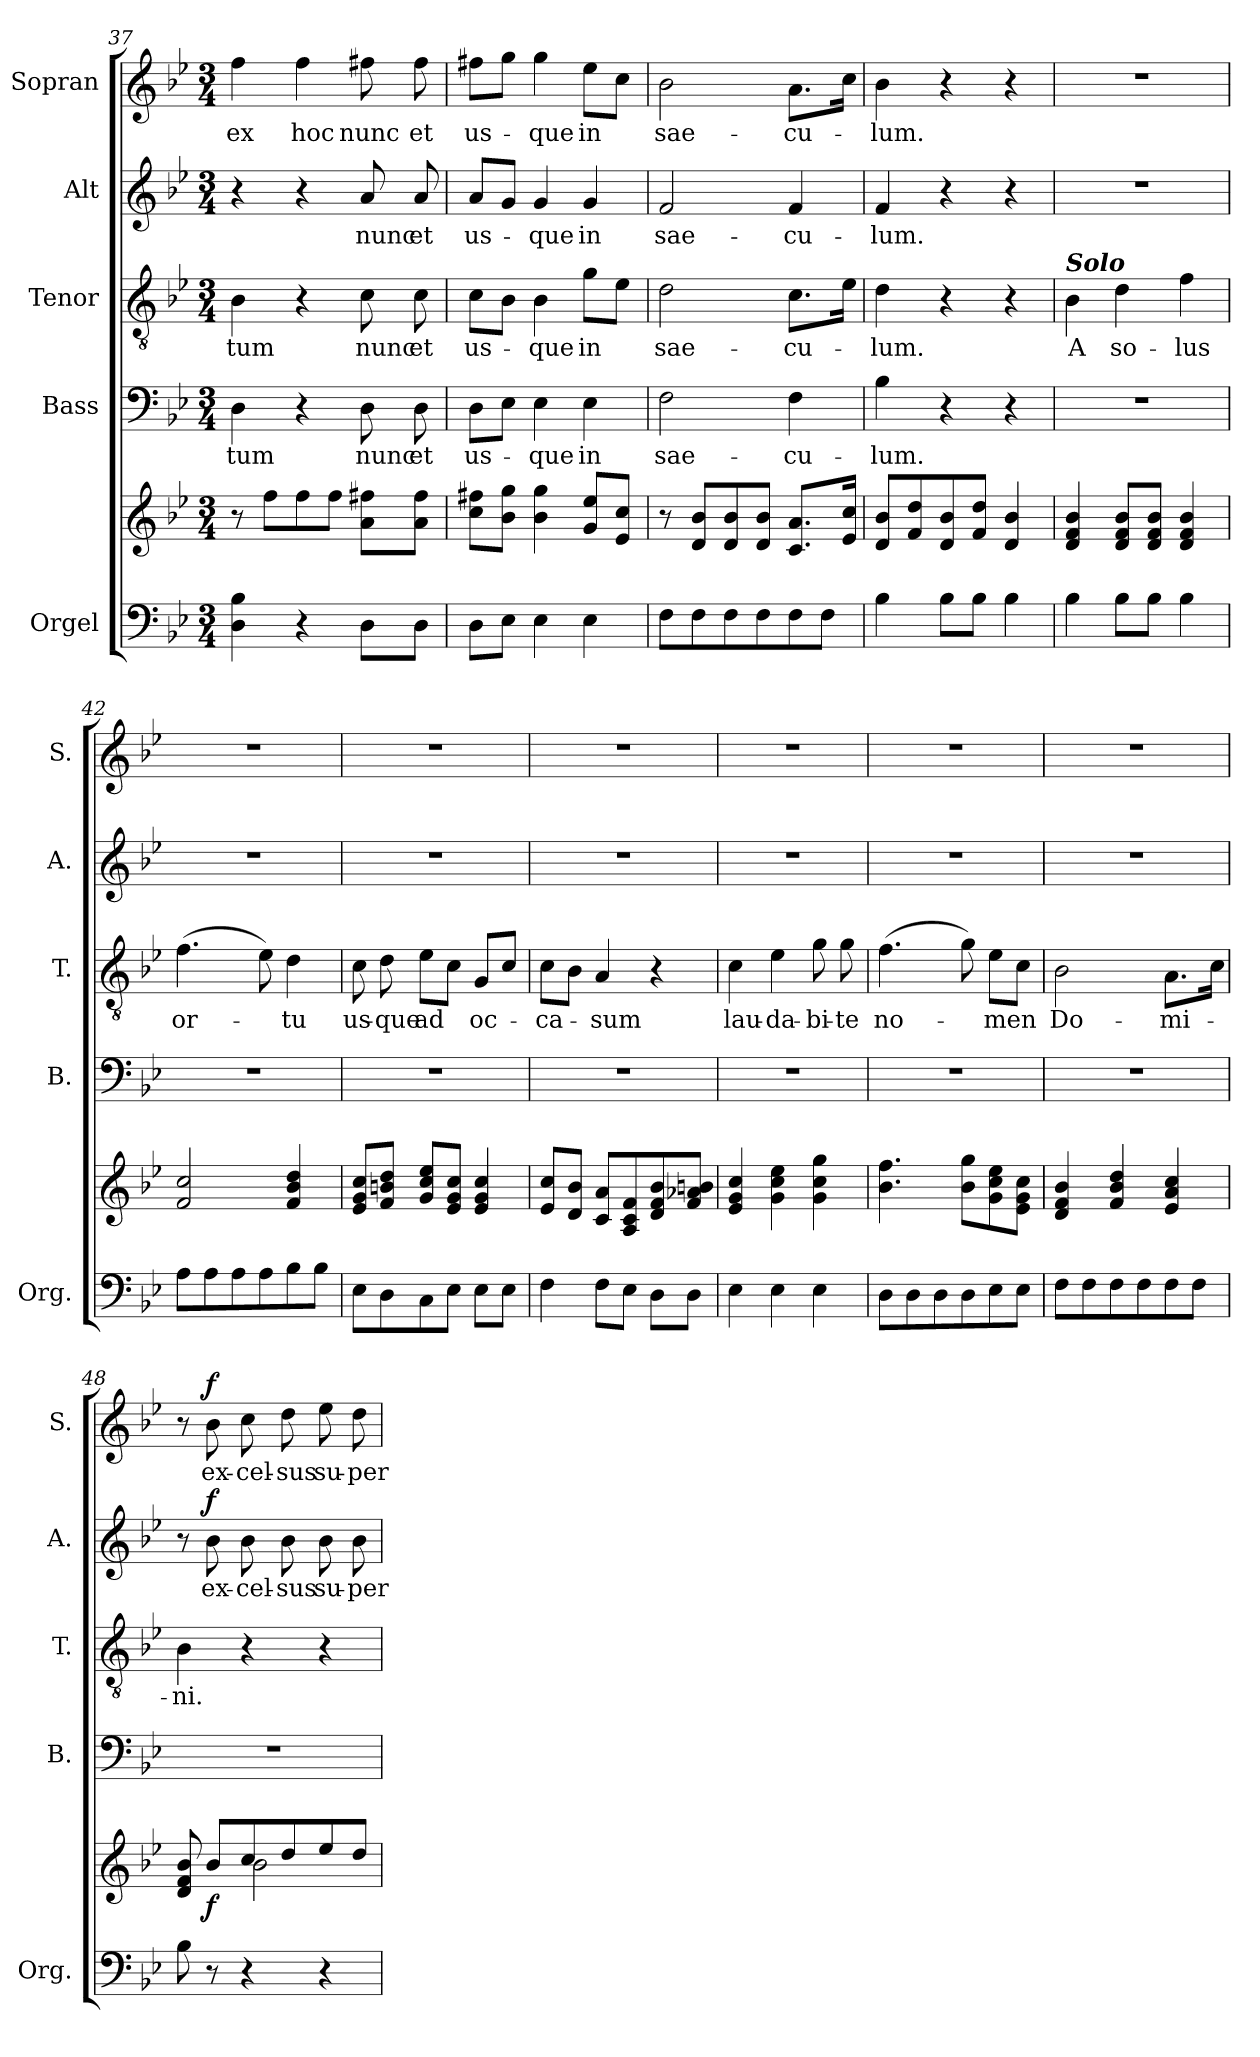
**kern	**kern	**dynam	**kern	**text	**kern	**text	**kern	**text	**dynam	**kern	**text	**dynam
*part5	*part5	*part5	*part4	*part4	*part3	*part3	*part2	*part2	*part2	*part1	*part1	*part1
*staff6	*staff5	*staff5/6	*staff4	*staff4	*staff3	*staff3	*staff2	*staff2	*staff2	*staff1	*staff1	*staff1
*I"Orgel	*	*	*I"Bass	*	*I"Tenor	*	*I"Alt	*	*	*I"Sopran	*	*
*I'Org.	*	*	*I'B.	*	*I'T.	*	*I'A.	*	*	*I'S.	*	*
*clefF4	*clefG2	*	*clefF4	*	*clefGv2	*	*clefG2	*	*	*clefG2	*	*
*k[b-e-]	*k[b-e-]	*	*k[b-e-]	*	*k[b-e-]	*	*k[b-e-]	*	*	*k[b-e-]	*	*
*B-:	*B-:	*	*B-:	*	*B-:	*	*B-:	*	*	*B-:	*	*
*M3/4	*M3/4	*	*M3/4	*	*M3/4	*	*M3/4	*	*	*M3/4	*	*
=37	=37	=37	=37	=37	=37	=37	=37	=37	=37	=37	=37	=37
!	!	!	!	!LO:LY:b	!	!LO:LY:b	!	!	!	!	!LO:LY:b	!
4D\ 4B-\	8r	.	4D\	-tum	4B-\	-tum	4r	.	.	4ff\	ex	.
.	8ff\L	.	.	.	.	.	.	.	.	.	.	.
!	!	!	!	!	!	!	!	!	!	!	!LO:LY:b	!
4r	8ff\	.	4r	.	4r	.	4r	.	.	4ff\	hoc	.
.	8ff\J	.	.	.	.	.	.	.	.	.	.	.
!	!	!	!	!LO:LY:b	!	!LO:LY:b	!	!LO:LY:b	!	!	!LO:LY:b	!
8D\L	8a\ 8ff#X\L	.	8D\	nunc	8c\	nunc	8a/	nunc	.	8ff#X\	nunc	.
!	!	!	!	!LO:LY:b	!	!LO:LY:b	!	!LO:LY:b	!	!	!LO:LY:b	!
8D\J	8a\ 8ff#\J	.	8D\	et	8c\	et	8a/	et	.	8ff#\	et	.
=38	=38	=38	=38	=38	=38	=38	=38	=38	=38	=38	=38	=38
!	!	!	!	!LO:LY:b	!	!LO:LY:b	!	!LO:LY:b	!	!	!LO:LY:b	!
8D\L	8cc\ 8ff#X\L	.	8D\L	us-	8c\L	us-	8a/L	us-	.	8ff#X\L	us-	.
8E-\J	8b-\ 8gg\J	.	8E-\J	.	8B-\J	.	8g/J	.	.	8gg\J	.	.
!	!	!	!	!LO:LY:b	!	!LO:LY:b	!	!LO:LY:b	!	!	!LO:LY:b	!
4E-\	4b-\ 4gg\	.	4E-\	-que	4B-\	-que	4g/	-que	.	4gg\	-que	.
!	!	!	!	!LO:LY:b	!	!LO:LY:b	!	!LO:LY:b	!	!	!LO:LY:b	!
4E-\	8g/ 8ee-/L	.	4E-\	in	8g\L	in	4g/	in	.	8ee-\L	in	.
.	8e-/ 8cc/J	.	.	.	8e-\J	.	.	.	.	8cc\J	.	.
=39	=39	=39	=39	=39	=39	=39	=39	=39	=39	=39	=39	=39
!	!	!	!	!LO:LY:b	!	!LO:LY:b	!	!LO:LY:b	!	!	!LO:LY:b	!
8F\L	8r	.	2F\	sae-	2d\	sae-	2f/	sae-	.	2b-\	sae-	.
8F\	8d/ 8b-/L	.	.	.	.	.	.	.	.	.	.	.
8F\	8d/ 8b-/	.	.	.	.	.	.	.	.	.	.	.
8F\	8d/ 8b-/J	.	.	.	.	.	.	.	.	.	.	.
!	!	!	!	!LO:LY:b	!	!LO:LY:b	!	!LO:LY:b	!	!	!LO:LY:b	!
8F\	8.c/ 8.a/L	.	4F\	-cu-	8.c\L	-cu-	4f/	-cu-	.	8.a\L	-cu-	.
8F\J	.	.	.	.	.	.	.	.	.	.	.	.
.	16e-/ 16cc/Jk	.	.	.	16e-\Jk	.	.	.	.	16cc\Jk	.	.
=40	=40	=40	=40	=40	=40	=40	=40	=40	=40	=40	=40	=40
!	!	!	!	!LO:LY:b	!	!LO:LY:b	!	!LO:LY:b	!	!	!LO:LY:b	!
4B-\	8d/ 8b-/L	.	4B-\	-lum.	4d\	-lum.	4f/	-lum.	.	4b-\	-lum.	.
.	8f/ 8dd/	.	.	.	.	.	.	.	.	.	.	.
8B-\L	8d/ 8b-/	.	4r	.	4r	.	4r	.	.	4r	.	.
8B-\J	8f/ 8dd/J	.	.	.	.	.	.	.	.	.	.	.
4B-\	4d/ 4b-/	.	4r	.	4r	.	4r	.	.	4r	.	.
=41	=41	=41	=41	=41	=41	=41	=41	=41	=41	=41	=41	=41
!	!	!	!	!	!LO:TX:a:Bi:t=Solo	!	!	!	!	!	!	!
!	!	!	!	!	!	!LO:LY:b	!	!	!	!	!	!
4B-\	4d/ 4f/ 4b-/	.	2.r	.	4B-\	A	2.r	.	.	2.r	.	.
!	!	!	!	!	!	!LO:LY:b	!	!	!	!	!	!
8B-\L	8d/ 8f/ 8b-/L	.	.	.	4d\	so-	.	.	.	.	.	.
8B-\J	8d/ 8f/ 8b-/J	.	.	.	.	.	.	.	.	.	.	.
!	!	!	!	!	!	!LO:LY:b	!	!	!	!	!	!
4B-\	4d/ 4f/ 4b-/	.	.	.	4f\	-lus	.	.	.	.	.	.
=42	=42	=42	=42	=42	=42	=42	=42	=42	=42	=42	=42	=42
!	!	!	!	!	!	!LO:LY:b	!	!	!	!	!	!
8A\L	2f/ 2cc/	.	2.r	.	(>4.f\	or-	2.r	.	.	2.r	.	.
8A\	.	.	.	.	.	.	.	.	.	.	.	.
8A\	.	.	.	.	.	.	.	.	.	.	.	.
8A\	.	.	.	.	8e-\)	.	.	.	.	.	.	.
!	!	!	!	!	!	!LO:LY:b	!	!	!	!	!	!
8B-\	4f/ 4b-/ 4dd/	.	.	.	4d\	-tu	.	.	.	.	.	.
8B-\J	.	.	.	.	.	.	.	.	.	.	.	.
=43	=43	=43	=43	=43	=43	=43	=43	=43	=43	=43	=43	=43
!	!	!	!	!	!	!LO:LY:b	!	!	!	!	!	!
8E-\L	8e-/ 8g/ 8cc/L	.	2.r	.	8c\	us-	2.r	.	.	2.r	.	.
!	!	!	!	!	!	!LO:LY:b	!	!	!	!	!	!
8D\	8f/ 8bn/ 8dd/J	.	.	.	8d\	-que	.	.	.	.	.	.
!	!	!	!	!	!	!LO:LY:b	!	!	!	!	!	!
8C\	8g/ 8cc/ 8ee-/L	.	.	.	8e-\L	ad	.	.	.	.	.	.
8E-\J	8e-/ 8g/ 8cc/J	.	.	.	8c\J	.	.	.	.	.	.	.
!	!	!	!	!	!	!LO:LY:b	!	!	!	!	!	!
8E-\L	4e-/ 4g/ 4cc/	.	.	.	8G/L	oc-	.	.	.	.	.	.
8E-\J	.	.	.	.	8c/J	.	.	.	.	.	.	.
=44	=44	=44	=44	=44	=44	=44	=44	=44	=44	=44	=44	=44
!	!	!	!	!	!	!LO:LY:b	!	!	!	!	!	!
4F\	8e-/ 8cc/L	.	2.r	.	8c\L	-ca-	2.r	.	.	2.r	.	.
.	8d/ 8b-/J	.	.	.	8B-\J	.	.	.	.	.	.	.
!	!	!	!	!	!	!LO:LY:b	!	!	!	!	!	!
8F\L	8c/ 8a/L	.	.	.	4A/	-sum	.	.	.	.	.	.
8E-\J	8A/ 8c/ 8f/	.	.	.	.	.	.	.	.	.	.	.
8D\L	8d/ 8f/ 8b-/	.	.	.	4r	.	.	.	.	.	.	.
8D\J	8f/ 8a-X/ 8bn/J	.	.	.	.	.	.	.	.	.	.	.
!!LO:PB:g=z
=45	=45	=45	=45	=45	=45	=45	=45	=45	=45	=45	=45	=45
!	!	!	!	!	!	!LO:LY:b	!	!	!	!	!	!
4E-\	4e-/ 4g/ 4cc/	.	2.r	.	4c\	lau-	2.r	.	.	2.r	.	.
!	!	!	!	!	!	!LO:LY:b	!	!	!	!	!	!
4E-\	4g\ 4cc\ 4ee-\	.	.	.	4e-\	-da-	.	.	.	.	.	.
!	!	!	!	!	!	!LO:LY:b	!	!	!	!	!	!
4E-\	4g\ 4cc\ 4gg\	.	.	.	8g\	-bi-	.	.	.	.	.	.
!	!	!	!	!	!	!LO:LY:b	!	!	!	!	!	!
.	.	.	.	.	8g\	-te	.	.	.	.	.	.
=46	=46	=46	=46	=46	=46	=46	=46	=46	=46	=46	=46	=46
!	!	!	!	!	!	!LO:LY:b	!	!	!	!	!	!
8D\L	4.b-\ 4.ff\	.	2.r	.	(>4.f\	no-	2.r	.	.	2.r	.	.
8D\	.	.	.	.	.	.	.	.	.	.	.	.
8D\	.	.	.	.	.	.	.	.	.	.	.	.
8D\	8b-\ 8gg\L	.	.	.	8g\)	.	.	.	.	.	.	.
!	!	!	!	!	!	!LO:LY:b	!	!	!	!	!	!
8E-\	8g\ 8cc\ 8ee-\	.	.	.	8e-\L	-men	.	.	.	.	.	.
8E-\J	8e-\ 8g\ 8cc\J	.	.	.	8c\J	.	.	.	.	.	.	.
=47	=47	=47	=47	=47	=47	=47	=47	=47	=47	=47	=47	=47
!	!	!	!	!	!	!LO:LY:b	!	!	!	!	!	!
8F\L	4d/ 4f/ 4b-/	.	2.r	.	2B-\	Do-	2.r	.	.	2.r	.	.
8F\	.	.	.	.	.	.	.	.	.	.	.	.
8F\	4f/ 4b-/ 4dd/	.	.	.	.	.	.	.	.	.	.	.
8F\	.	.	.	.	.	.	.	.	.	.	.	.
!	!	!	!	!	!	!LO:LY:b	!	!	!	!	!	!
8F\	4e-/ 4a/ 4cc/	.	.	.	8.A\L	-mi-	.	.	.	.	.	.
8F\J	.	.	.	.	.	.	.	.	.	.	.	.
.	.	.	.	.	16c\Jk	.	.	.	.	.	.	.
=48	=48	=48	=48	=48	=48	=48	=48	=48	=48	=48	=48	=48
*	*^	*	*	*	*	*	*	*	*	*	*	*
!	!	!	!	!	!	!	!LO:LY:b	!	!	!	!	!	!
8B-\	8d/ 8f/ 8b-/	4ryy	.	2.r	.	4B-\	-ni.	8r	.	.	8r	.	.
!	!	!	!LO:DY:b	!	!	!	!	!	!LO:LY:b	!LO:DY:a	!	!LO:LY:b	!LO:DY:a
8r	8b-/L	.	f	.	.	.	.	8b-\	ex-	f	8b-\	ex-	f
!	!	!	!	!	!	!	!	!	!LO:LY:b	!	!	!LO:LY:b	!
4r	8cc/	2b-\	.	.	.	4r	.	8b-\	-cel-	.	8cc\	-cel-	.
!	!	!	!	!	!	!	!	!	!LO:LY:b	!	!	!LO:LY:b	!
.	8dd/	.	.	.	.	.	.	8b-\	-sus	.	8dd\	-sus	.
!	!	!	!	!	!	!	!	!	!LO:LY:b	!	!	!LO:LY:b	!
4r	8ee-/	.	.	.	.	4r	.	8b-\	su-	.	8ee-\	su-	.
!	!	!	!	!	!	!	!	!	!LO:LY:b	!	!	!LO:LY:b	!
.	8dd/J	.	.	.	.	.	.	8b-\	-per	.	8dd\	-per	.
*	*v	*v	*	*	*	*	*	*	*	*	*	*	*
=	=	=	=	=	=	=	=	=	=	=	=	=
*-	*-	*-	*-	*-	*-	*-	*-	*-	*-	*-	*-	*-
